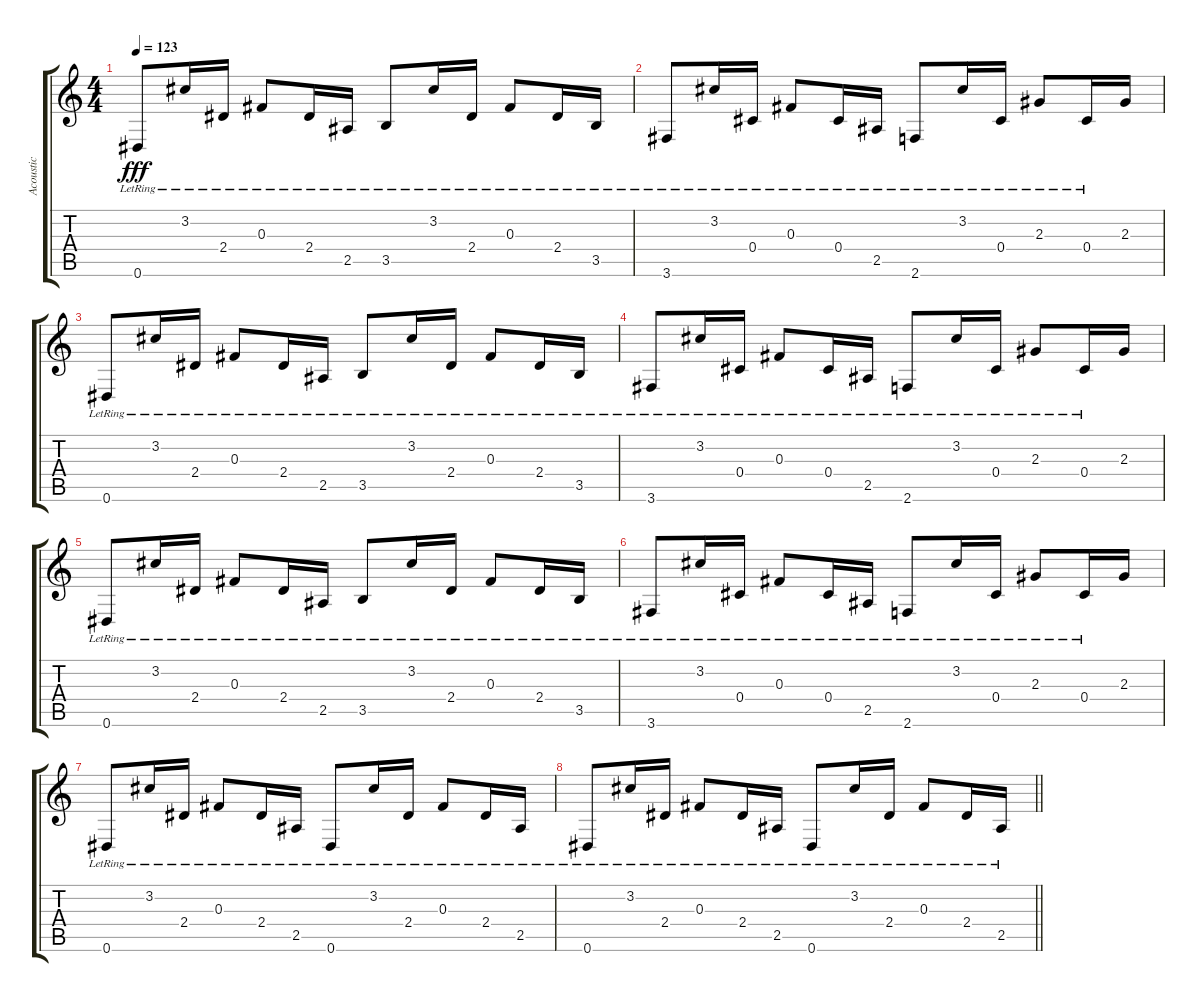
\track ("Acoustic" "Acoustic") {instrument acousticguitarsteel}
\staff {score tabs}
\tuning (Eb4 Bb3 Gb3 Db3 Ab2 Eb2) {hide}
\ts (4 4)
\tempo 123
\clef g2
\ks c
0.6{lr}.8{dy fff} 3.2{lr}.16 2.4{lr}.16 0.3{lr}.8 2.4{lr}.16 2.5{lr}.16 3.5{lr}.8 3.2{lr}.16 2.4{lr}.16 0.3{lr}.8 2.4{lr}.16 3.5{lr}.16 |
3.6{lr}.8 3.2{lr}.16 0.4{lr}.16 0.3{lr}.8 0.4{lr}.16 2.5{lr}.16 2.6{lr}.8 3.2{lr}.16 0.4{lr}.16 2.3{lr}.8 0.4{lr}.16 2.3.16 |
0.6{lr}.8 3.2{lr}.16 2.4{lr}.16 0.3{lr}.8 2.4{lr}.16 2.5{lr}.16 3.5{lr}.8 3.2{lr}.16 2.4{lr}.16 0.3{lr}.8 2.4{lr}.16 3.5{lr}.16 |
3.6{lr}.8 3.2{lr}.16 0.4{lr}.16 0.3{lr}.8 0.4{lr}.16 2.5{lr}.16 2.6{lr}.8 3.2{lr}.16 0.4{lr}.16 2.3{lr}.8 0.4{lr}.16 2.3.16 |
0.6{lr}.8 3.2{lr}.16 2.4{lr}.16 0.3{lr}.8 2.4{lr}.16 2.5{lr}.16 3.5{lr}.8 3.2{lr}.16 2.4{lr}.16 0.3{lr}.8 2.4{lr}.16 3.5{lr}.16 |
3.6{lr}.8 3.2{lr}.16 0.4{lr}.16 0.3{lr}.8 0.4{lr}.16 2.5{lr}.16 2.6{lr}.8 3.2{lr}.16 0.4{lr}.16 2.3{lr}.8 0.4{lr}.16 2.3.16 |
0.6{lr}.8 3.2{lr}.16 2.4{lr}.16 0.3{lr}.8 2.4{lr}.16 2.5{lr}.16 0.6{lr}.8 3.2{lr}.16 2.4{lr}.16 0.3{lr}.8 2.4{lr}.16 2.5{lr}.16 |
\barLineRight lightlight
0.6{lr}.8 3.2{lr}.16 2.4{lr}.16 0.3{lr}.8 2.4{lr}.16 2.5{lr}.16 0.6{lr}.8 3.2{lr}.16 2.4{lr}.16 0.3{lr}.8 2.4{lr}.16 2.5{lr}.16
